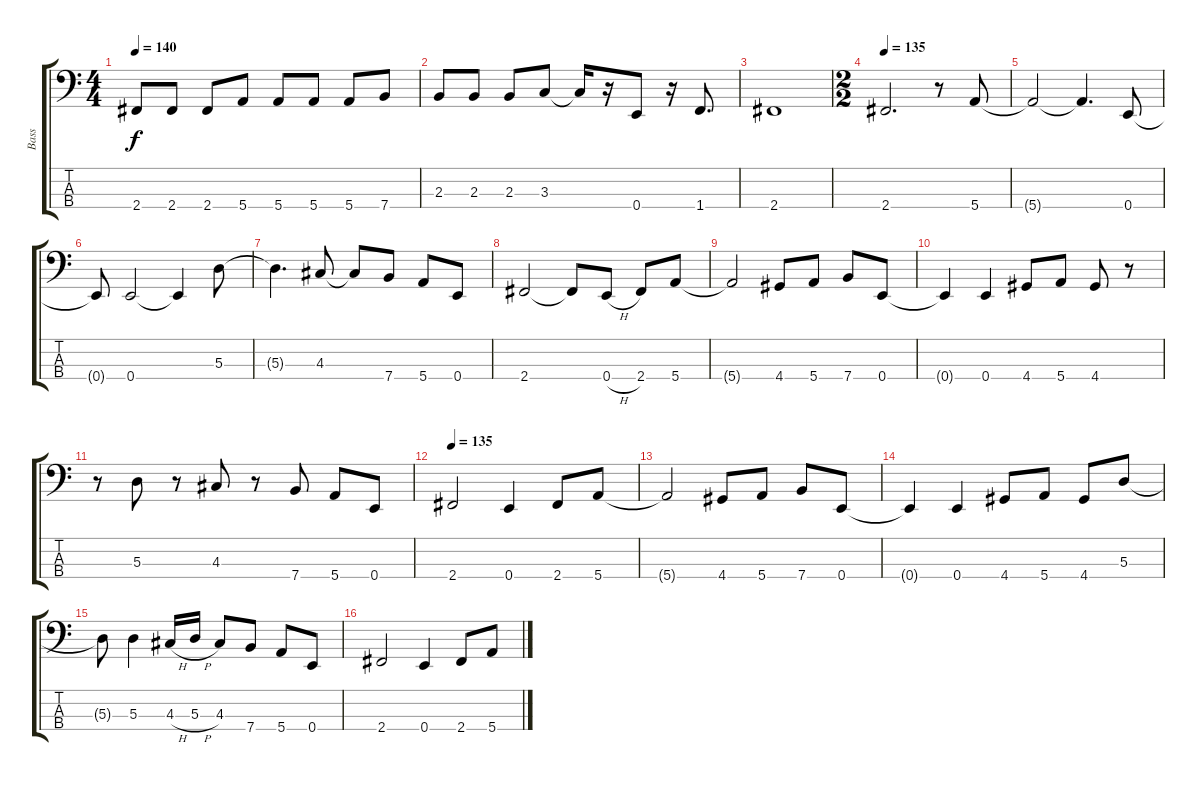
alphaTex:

\track ("Bass" "Bass") {instrument electricbasspick}
\staff {score tabs}
\tuning (G2 D2 A1 E1) {hide}
\ts (4 4)
\tempo 140
\clef f4
\ks c
2.4.8{dy f} 2.4.8 2.4.8 5.4.8 5.4.8 5.4.8 5.4.8 7.4.8 |
2.3.8 2.3.8 2.3.8 3.3.8 3.3{t}.16 r.16 0.4.8 r.16 1.4.8{d} |
2.4.1 |
\ts (2 2)
\tempo 120
\tempo 135
2.4.2{d} r.8 5.4.8 |
5.4{t}.2 5.4{t}.4{d} 0.4.8 |
0.4{t}.8 0.4.2 0.4{t}.4 5.3.8 |
5.3{t}.4{d} 4.3.8 4.3{t}.8 7.4.8 5.4.8 0.4.8 |
2.4.2 2.4{t}.8 0.4{h}.8 2.4.8 5.4.8 |
5.4{t}.2 4.4.8 5.4.8 7.4.8 0.4.8 |
0.4{t}.4 0.4.4 4.4.8 5.4.8 4.4.8 r.8 |
r.8 5.3.8 r.8 4.3.8 r.8 7.4.8 5.4.8 0.4.8 |
\tempo 135
2.4.2 0.4.4 2.4.8 5.4.8 |
5.4{t}.2 4.4.8 5.4.8 7.4.8 0.4.8 |
0.4{t}.4 0.4.4 4.4.8 5.4.8 4.4.8 5.3.8 |
5.3{t}.8 5.3.4 4.3{h}.16 5.3{h}.16 4.3.8 7.4.8 5.4.8 0.4.8 |
2.4.2 0.4.4 2.4.8 5.4.8
